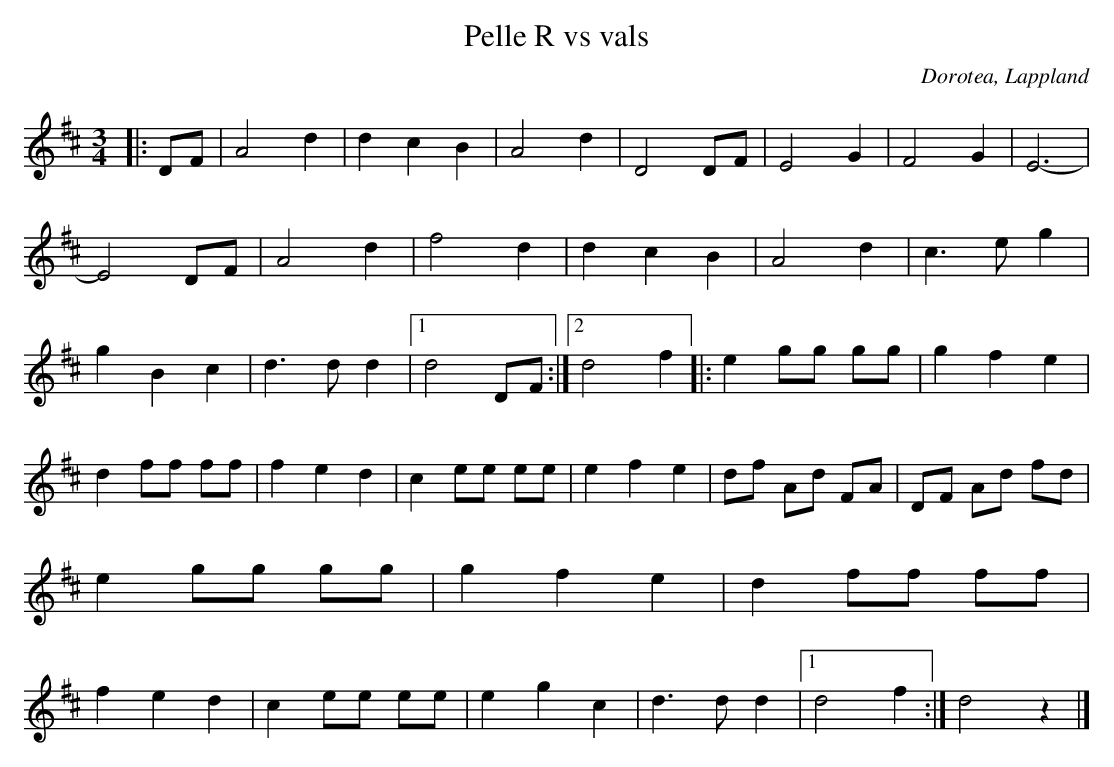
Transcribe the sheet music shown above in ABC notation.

X:1
T:Pelle R vs vals
O:Dorotea, Lappland
M:3/4
L:1/8
K:D
|: DF | A4 d2| d2 c2 B2 | A4 d2| D4 DF | E4 G2 | F4 G2 | E6- | E4 DF | A4 d2 | f4 d2 | d2 c2 B2 | A4 d2 | c3 e g2 | g2 B2 c2 | d3 d d2|1 d4 DF :|2 d4 f2 |: e2 gg gg| g2 f2 e2 | d2 ff ff | f2 e2 d2 | c2 ee ee | e2 f2 e2 | df Ad FA | DF Ad fd| e2 gg gg | g2 f2 e2 | d2 ff ff | f2 e2 d2 | c2 ee ee | e2 g2 c2 | d3 d d2 |1 d4 f2 :| 2 d4 z2|]
